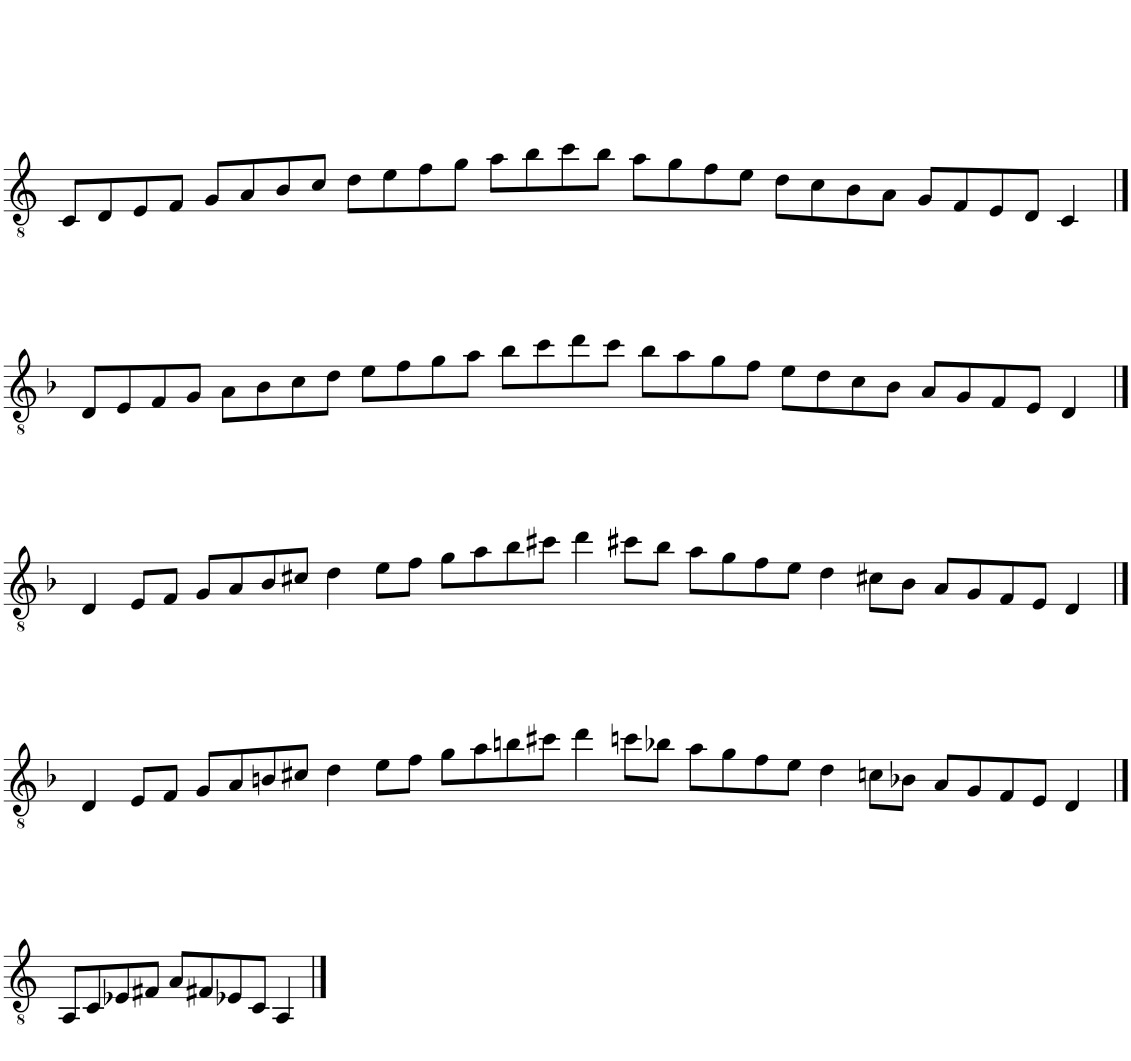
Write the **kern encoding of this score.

**kern
*part1
*staff1
*I"Guitar
*I'Guit.
!!LO:PB:g=z
*clefGv2
*k[]
*M4/4
=1
8C/L
8D/
8E/
8F/J
8G/L
8A/
8B/
8c/J
8d\L
8e\
8f\
8g\J
8a\L
8b\
8cc\
8b\J
8a\L
8g\
8f\
8e\J
8d\L
8c\
8B\
8A\J
8G/L
8F/
8E/
8D/J
4C/
!!LO:LB:g=z
==1
*k[b-]
8D/L
8E/
8F/
8G/J
8A\L
8B-\
8c\
8d\J
8e\L
8f\
8g\
8a\J
8b-\L
8cc\
8dd\
8cc\J
8b-\L
8a\
8g\
8f\J
8e\L
8d\
8c\
8B-\J
8A/L
8G/
8F/
8E/J
4D/
!!LO:LB:g=z
==1
4D/
8E/L
8F/J
8G/L
8A/
8B-/
8c#X/J
4d\
8e\L
8f\J
8g\L
8a\
8b-\
8cc#X\J
4dd\
8cc#X\L
8b-\J
8a\L
8g\
8f\
8e\J
4d\
8c#X\L
8B-\J
8A/L
8G/
8F/
8E/J
4D/
!!LO:LB:g=z
==1
4D/
8E/L
8F/J
8G/L
8A/
8Bn/
8c#X/J
4d\
8e\L
8f\J
8g\L
8a\
8bn\
8cc#X\J
4dd\
8ccn\L
8b-X\J
8a\L
8g\
8f\
8e\J
4d\
8cn\L
8B-X\J
8A/L
8G/
8F/
8E/J
4D/
!!LO:LB:g=z
==1
*k[]
8AA/L
8C/
8E-X/
8F#X/J
8A/L
8F#X/
8E-X/
8C/J
4AA/
==
*-
